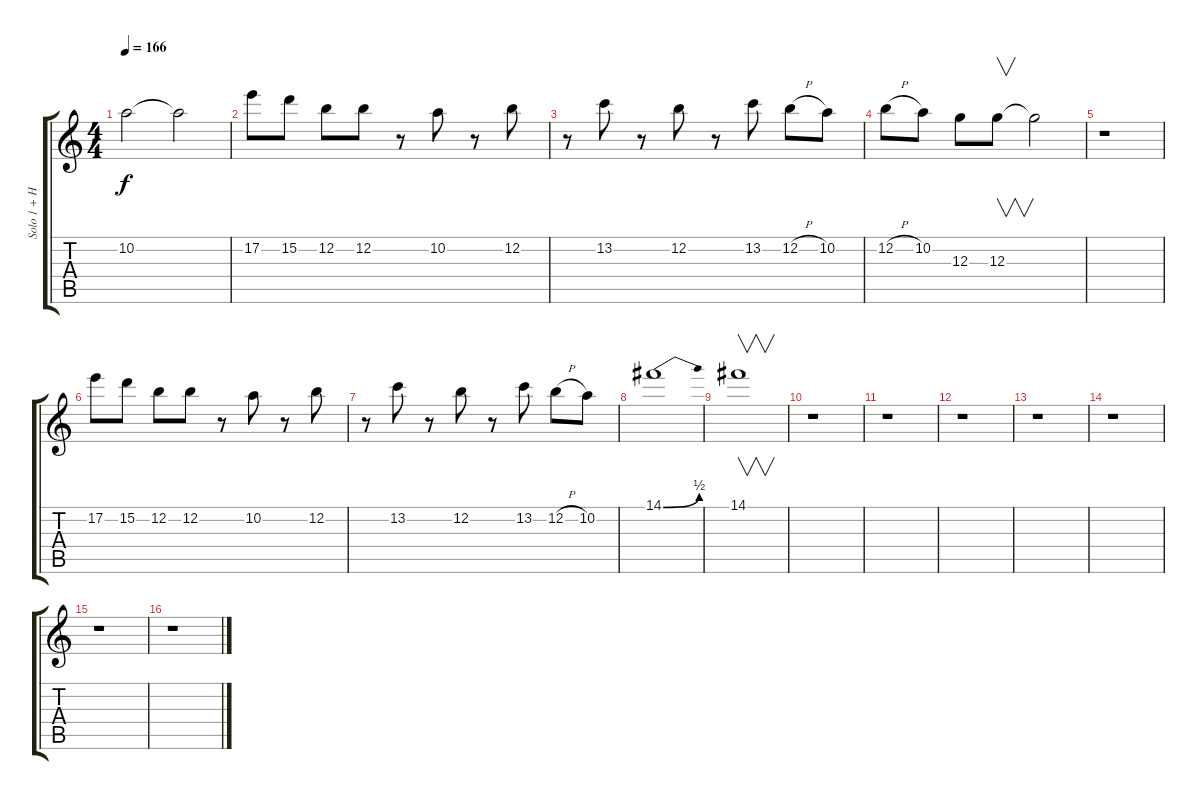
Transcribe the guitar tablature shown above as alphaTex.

\track ("Solo 1 + Harmonisé" "Solo 1 + H") {instrument distortionguitar}
\staff {score tabs}
\tuning (E4 B3 G3 D3 A2 E2) {hide}
\ts (4 4)
\tempo 166
\clef g2
\ks c
10.2.2{dy f} 10.2{t}.2 |
17.2.8 15.2.8 12.2.8 12.2.8 r.8 10.2.8 r.8 12.2.8 |
r.8 13.2.8 r.8 12.2.8 r.8 13.2.8 12.2{h}.8 10.2.8 |
12.2{h}.8 10.2.8 12.3.8 12.3.8{v} 12.3{t}.2 |
r.1 |
17.2.8 15.2.8 12.2.8 12.2.8 r.8 10.2.8 r.8 12.2.8 |
r.8 13.2.8 r.8 12.2.8 r.8 13.2.8 12.2{h}.8 10.2.8 |
14.1{be (bend 0 0 60 2)}.1 |
14.1.1{v} |
r.1 |
r.1 |
r.1 |
r.1 |
r.1 |
r.1 |
r.1
